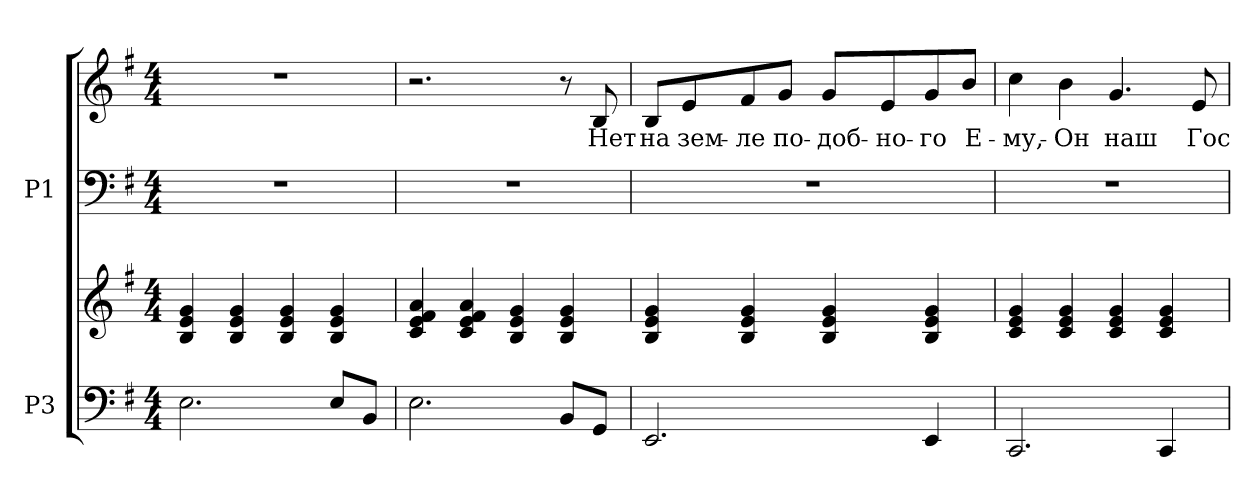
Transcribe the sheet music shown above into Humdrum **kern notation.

**kern	**kern	**kern	**kern	**text
*part2	*part2	*part1	*part1	*part1
*staff4	*staff3	*staff2	*staff1	*staff1
*I"P3	*	*I"P1	*	*
!!LO:PB:g=z
*clefF4	*clefG2	*clefF4	*clefG2	*
*k[f#]	*k[f#]	*k[f#]	*k[f#]	*
*e:	*e:	*e:	*e:	*
*M4/4	*M4/4	*M4/4	*M4/4	*
*MM80	*MM80	*MM80	*MM80	*
=1	=1	=1	=1	=1
2.Ei\	4Bi/ 4ei 4gi	1r	1r	.
.	4Bi/ 4ei 4gi	.	.	.
.	4Bi/ 4ei 4gi	.	.	.
8Ei/L	4Bi/ 4ei 4gi	.	.	.
8BBi/J	.	.	.	.
=2	=2	=2	=2	=2
2.Ei\	4ci/ 4ei 4f#i 4ai	1r	2.r	.
.	4ci/ 4ei 4f#i 4ai	.	.	.
.	4Bi/ 4ei 4gi	.	.	.
8BBi/L	4Bi/ 4ei 4gi	.	8r	.
!	!	!	!	!LO:LY:b:color=#000000
8GGi/J	.	.	8Bi/	Нет
=3	=3	=3	=3	=3
!	!	!	!	!LO:LY:b:color=#000000
2.EEi/	4Bi/ 4ei 4gi	1r	8Bi/L	на
!	!	!	!	!LO:LY:b:color=#000000
.	.	.	8ei/	зем-
!	!	!	!	!LO:LY:b:color=#000000
.	4Bi/ 4ei 4gi	.	8f#i/	-ле
!	!	!	!	!LO:LY:b:color=#000000
.	.	.	8gi/J	по-
!	!	!	!	!LO:LY:b:color=#000000
.	4Bi/ 4ei 4gi	.	8gi/L	-доб-
!	!	!	!	!LO:LY:b:color=#000000
.	.	.	8ei/	-но-
!	!	!	!	!LO:LY:b:color=#000000
4EEi/	4Bi/ 4ei 4gi	.	8gi/	-го
!	!	!	!	!LO:LY:b:color=#000000
.	.	.	8bi/J	Е-
!!LO:LB:g=z
=4	=4	=4	=4	=4
!	!	!	!	!LO:LY:b:color=#000000
2.CCi/	4ci/ 4ei 4gi	1r	4cci\	-му,-
!	!	!	!	!LO:LY:b:color=#000000
.	4ci/ 4ei 4gi	.	4bi\	-Он
!	!	!	!	!LO:LY:b:color=#000000
.	4ci/ 4ei 4gi	.	4.gi/	наш
4CCi/	4ci/ 4ei 4gi	.	.	.
!	!	!	!	!LO:LY:b:color=#000000
.	.	.	8ei/	Гос-
=	=	=	=	=
*-	*-	*-	*-	*-
